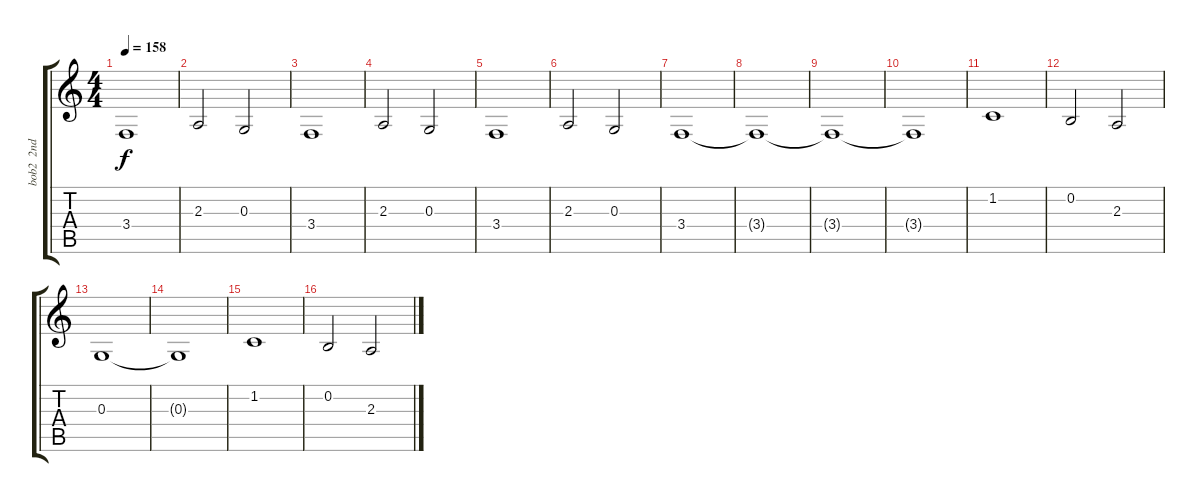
\track ("bob2  2nd voice (same synthetiser)" "bob2  2nd ") {instrument pad4choir}
\staff {score tabs}
\tuning (E4 B3 G3 D3 A2 E2) {hide}
\ts (4 4)
\tempo 158
\clef g2
\ks c
3.4.1{dy f} |
2.3.2 0.3.2 |
3.4.1 |
2.3.2 0.3.2 |
3.4.1 |
2.3.2 0.3.2 |
3.4.1 |
3.4{t}.1 |
3.4{t}.1 |
3.4{t}.1 |
1.2.1 |
0.2.2 2.3.2 |
0.3.1 |
0.3{t}.1 |
1.2.1 |
0.2.2 2.3.2
